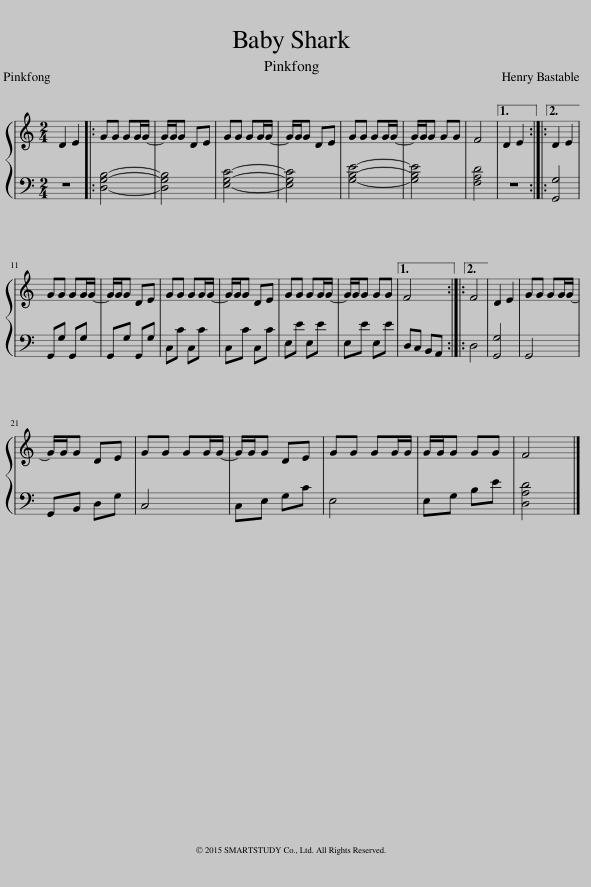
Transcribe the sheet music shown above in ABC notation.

X:1
%%score { 1 | 2 }
L:1/8
M:2/4
I:linebreak $
K:C
V:1 treble
V:2 bass
V:1
 D2 E2 |: GG GG/G/- | G/G/G DE | GG GG/G/- | G/G/G DE | %5
 GG GG/G/- | G/G/G GG | F4 |1 D2 E2 ::2 D2 E2 ||$ %10
 GG GG/G/- | G/G/G DE | GG GG/G/- | G/G/G DE | GG GG/G/- | %15
 G/G/G GG |1 F4 ::2 F4 || D2 E2 | GG GG/G/- |$ %20
 G/G/G DE | GG GG/G/- | G/G/G DE | GG GG/G/ | G/G/G GG | %25
 F4 |] %26
V:2
 z4 |: [D,G,B,]4- | [D,G,B,]4 | [E,G,C]4- | [E,G,C]4 | %5
 [G,B,E]4- | [G,B,E]4 | [F,A,D]4 |1 z4 ::2 [G,,G,]4 ||$ %10
 G,,G, G,,G, | G,,G, G,,G, | C,C C,C | C,C C,C | E,E E,E | %15
 E,E E,E |1 D,C, B,,A,, ::2 D,4 || [G,,G,]4 | G,,4 |$ %20
 G,,B,, D,G, | C,4 | C,E, G,C | E,4 | E,G, B,E | %25
 [D,A,D]4 |] %26
